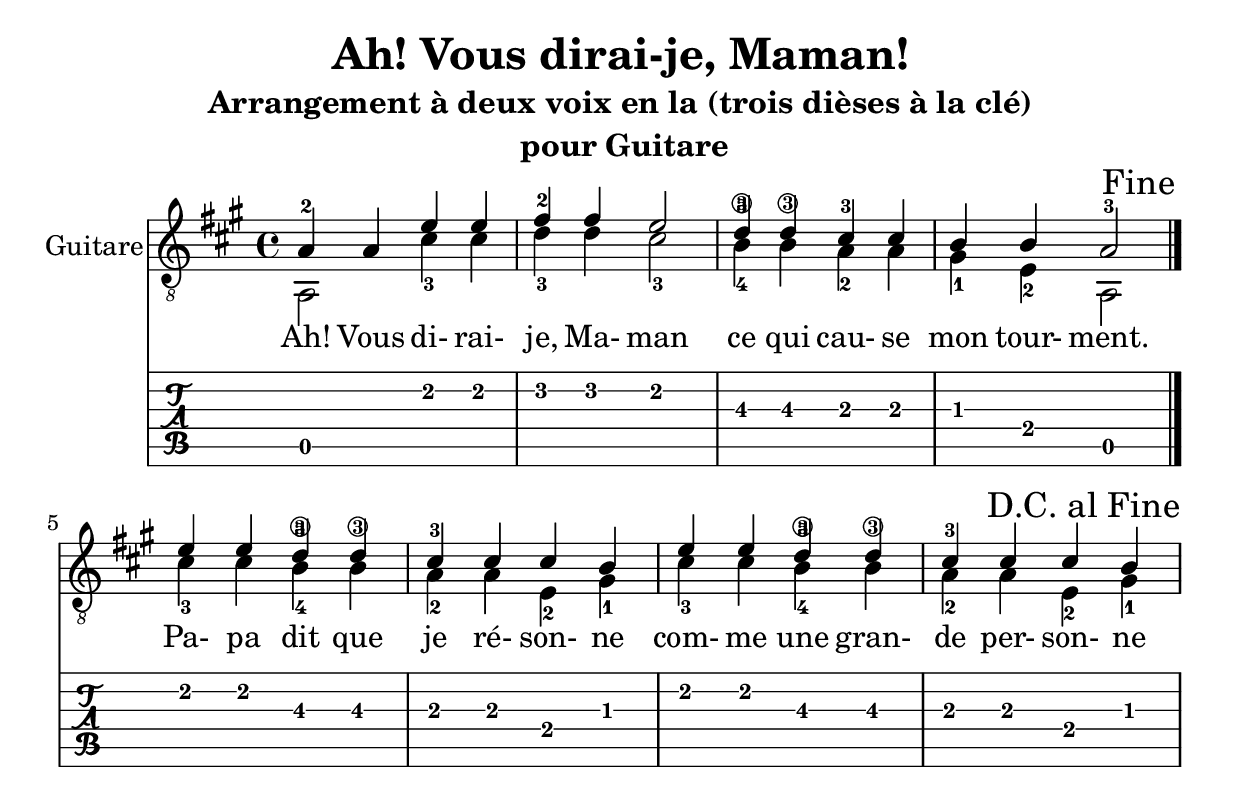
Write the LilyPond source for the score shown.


\version "2.12.3"

#(set-default-paper-size "a4")
#(set-global-staff-size 24 )

\header {
	title = "Ah! Vous dirai-je, Maman!"
	subtitle = "Arrangement à deux voix en la (trois dièses à la clé)"
	instrument = " pour Guitare"
%	composer = "Trad."
%	poet = "Trad."

	}

global = {
	\key a \major
	\time 4/4
%	\tempo 4=80    % (ça me semble un peu lent !)
	}

upper = \relative c' { 

\global
	\set Staff.midiInstrument = "acoustic guitar (nylon)"
	\stemUp a4-2 a e' e |
	fis-2 fis e2 |
	d4-3 d cis-3 cis |
	b b a2-3 |

	\once \override Score.RehearsalMark #'break-visibility = 
		#end-of-line-visible
	\once \override Score.RehearsalMark #'self-alignment-X = #RIGHT

	\mark "Fine" \bar "|." \break

	e'4 e d-3 d |
	cis-3 cis cis b |
	e4 e d-3 d |
	cis-3 cis cis b |

%	\once \override Score.RehearsalMark #'break-visibility = 
%		#end-of-line-visible
	\once \override Score.RehearsalMark #'self-alignment-X = #RIGHT

	\mark "D.C. al Fine"

	}
%Paroles = \lyricmode {
\addlyrics {
	Ah! Vous di- rai- je, Ma- man
	ce qui cau- se mon tour- ment.
	Pa- pa dit que je ré- son- ne %---> RAIsonne ! (pas comme le tambour, quand même ! :-))
	com- me une gran- de per- son- ne

	Moi, je dis que les bon- bons
	Va- lent mieux que la rai- son.
}
	
	
lower = \relative c' {

\global

	\stemDown a,2 cis'4-3 cis |
	d-3 d cis2-3 |
	b4-4\3 b\3 a-2 a |
	gis-1 e-2 a,2 |
	cis'4-3 cis b-4\3 b\3 |
	a-2 a e-2 gis-1 |
	cis4-3 cis b-4\3 b\3 |
	a-2 a e-2 gis-1 |

}

\score {
<<
	\new StaffGroup \with {
		\consists "Instrument_name_engraver"
		instrumentName = "Guitare"
	} 

%	\new Staff \with {
%		midiInstrument = "acoustic guitar (nylon)"
%	}

	{ \clef "treble_8" << \upper \\ \lower >> }

	\new TabStaff \with {
		stringTunings = #guitar-tuning
	}

%	<<
%	\new TabVoice { \voiceOne \upper }
	\new TabVoice { \voiceTwo \lower }

%	>>

 
>>

	\midi { }

	\layout {
		\context { \TabStaff
		\override TimeSignature #'style = #'numbered
		\override Stem #'transparent = ##t
		\override Beam #'transparent = ##t }
	}

}

